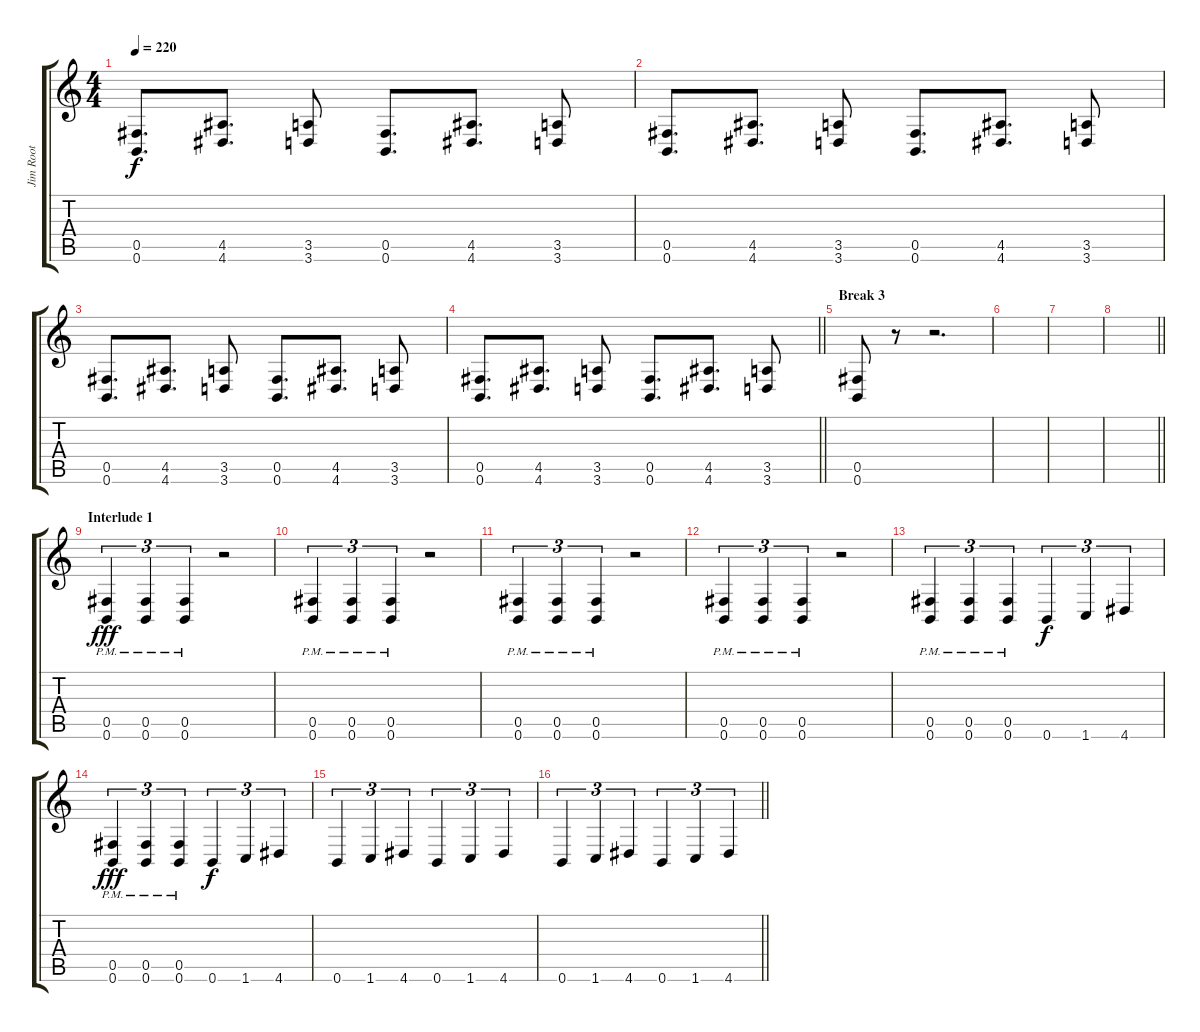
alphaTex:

\track ("Jim Root" "Jim Root") {instrument distortionguitar}
\staff {score tabs}
\tuning (Db4 Ab3 E3 B2 Gb2 B1) {hide}
\ts (4 4)
\tempo 220
\clef g2
\ks c
(0.5 0.6).8{d dy f} (4.5 4.6).8{d} (3.5 3.6).8 (0.5 0.6).8{d} (4.5 4.6).8{d} (3.5 3.6).8 |
(0.5 0.6).8{d} (4.5 4.6).8{d} (3.5 3.6).8 (0.5 0.6).8{d} (4.5 4.6).8{d} (3.5 3.6).8 |
(0.5 0.6).8{d} (4.5 4.6).8{d} (3.5 3.6).8 (0.5 0.6).8{d} (4.5 4.6).8{d} (3.5 3.6).8 |
\barLineRight lightlight
(0.5 0.6).8{d} (4.5 4.6).8{d} (3.5 3.6).8 (0.5 0.6).8{d} (4.5 4.6).8{d} (3.5 3.6).8 |
\section ("" "Break 3")
(0.5 0.6).8 r.8 r.2{d} |
|
|
\barLineRight lightlight
|
\section ("" "Interlude 1")
(0.5{pm} 0.6{pm}).4{tu (3 2) dy fff} (0.5{pm} 0.6{pm}).4{tu (3 2)} (0.5{pm} 0.6{pm}).4{tu (3 2)} r.2 |
(0.5{pm} 0.6{pm}).4{tu (3 2)} (0.5{pm} 0.6{pm}).4{tu (3 2)} (0.5{pm} 0.6{pm}).4{tu (3 2)} r.2 |
(0.5{pm} 0.6{pm}).4{tu (3 2)} (0.5{pm} 0.6{pm}).4{tu (3 2)} (0.5{pm} 0.6{pm}).4{tu (3 2)} r.2 |
(0.5{pm} 0.6{pm}).4{tu (3 2)} (0.5{pm} 0.6{pm}).4{tu (3 2)} (0.5{pm} 0.6{pm}).4{tu (3 2)} r.2 |
(0.5{pm} 0.6{pm}).4{tu (3 2)} (0.5{pm} 0.6{pm}).4{tu (3 2)} (0.5{pm} 0.6{pm}).4{tu (3 2)} 0.6.4{tu (3 2) dy f} 1.6.4{tu (3 2)} 4.6.4{tu (3 2)} |
(0.5{pm} 0.6{pm}).4{tu (3 2) dy fff} (0.5{pm} 0.6{pm}).4{tu (3 2)} (0.5{pm} 0.6{pm}).4{tu (3 2)} 0.6.4{tu (3 2) dy f} 1.6.4{tu (3 2)} 4.6.4{tu (3 2)} |
0.6.4{tu (3 2)} 1.6.4{tu (3 2)} 4.6.4{tu (3 2)} 0.6.4{tu (3 2)} 1.6.4{tu (3 2)} 4.6.4{tu (3 2)} |
\barLineRight lightlight
0.6.4{tu (3 2)} 1.6.4{tu (3 2)} 4.6.4{tu (3 2)} 0.6.4{tu (3 2)} 1.6.4{tu (3 2)} 4.6.4{tu (3 2)}
